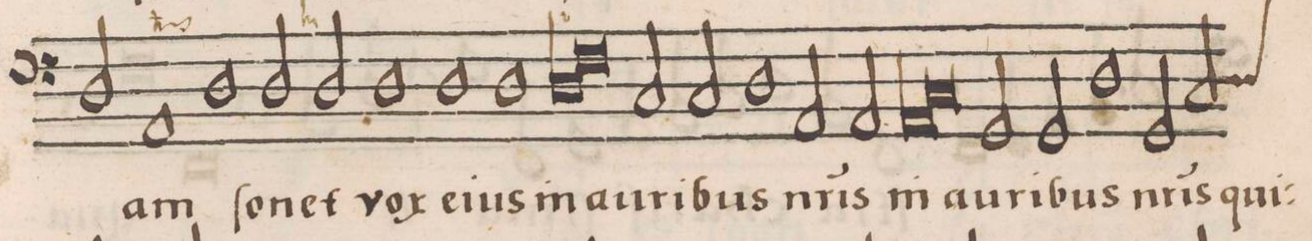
**kern	**text	**text
*I"BASSVS	*	*
*clefF4	*	*
*k[]	*	*
*met(C|)	*	*
*M2/1	*	*
2D/	.	.
=63-	=63-	=63-
1AA	-am	.
1D	ſo-	.
=64-	=64-	=64-
2D/	-net	.
2D/	vox	.
1D	e-	.
=65-	=65-	=65-
1D	-ius	.
1D	in	.
=66-	=66-	=66-
*lig	*	*
1D	au-	.
1F	.	.
*Xlig	*	*
=67-	=67-	=67-
2C/	-ri-	.
2C/	-bus	.
1D	n(os-	.
=68-	=68-	=68-
2AA/	-t)ris	.
2AA/	in	.
*lig	*	*
1AA	au-	.
=69-	=69-	=69-
1C	.	.
*Xlig	*	*
2GG/	-ri-	.
2GG/	-bus	.
=70-	=70-	=70-
1D	n(os-	.
2GG/	-t)ris	.
*custos:D	*	*
2C/	qui-	.
=71-	=71-	=71-
*-	*-	*-
